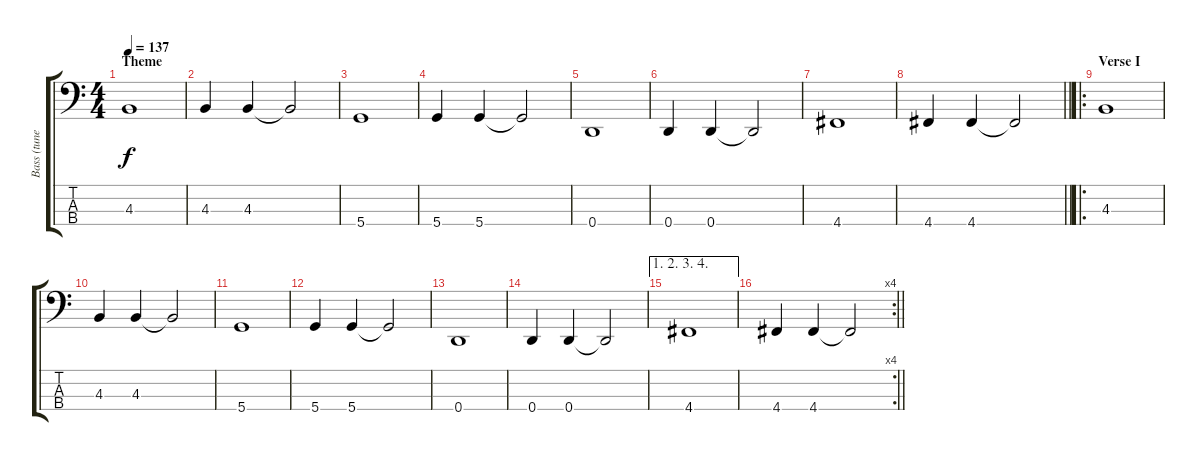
\track ("Bass (tuned D)" "Bass (tune") {instrument electricbassfinger}
\staff {score tabs}
\tuning (F2 C2 G1 D1) {hide}
\ts (4 4)
\section ("" "Theme")
\tempo 137
\clef f4
\ks c
4.3.1{dy f instrument electricbassfinger} |
4.3.4 4.3.4 4.3{t}.2 |
5.4.1 |
5.4.4 5.4.4 5.4{t}.2 |
0.4.1 |
0.4.4 0.4.4 0.4{t}.2 |
4.4.1 |
\barLineRight lightlight
4.4.4 4.4.4 4.4{t}.2 |
\ro
\section ("" "Verse I")
4.3.1 |
4.3.4 4.3.4 4.3{t}.2 |
5.4.1 |
5.4.4 5.4.4 5.4{t}.2 |
0.4.1 |
0.4.4 0.4.4 0.4{t}.2 |
\ae (1 2 3 4)
4.4.1 |
\rc 4
\barLineRight lightlight
4.4.4 4.4.4 4.4{t}.2
